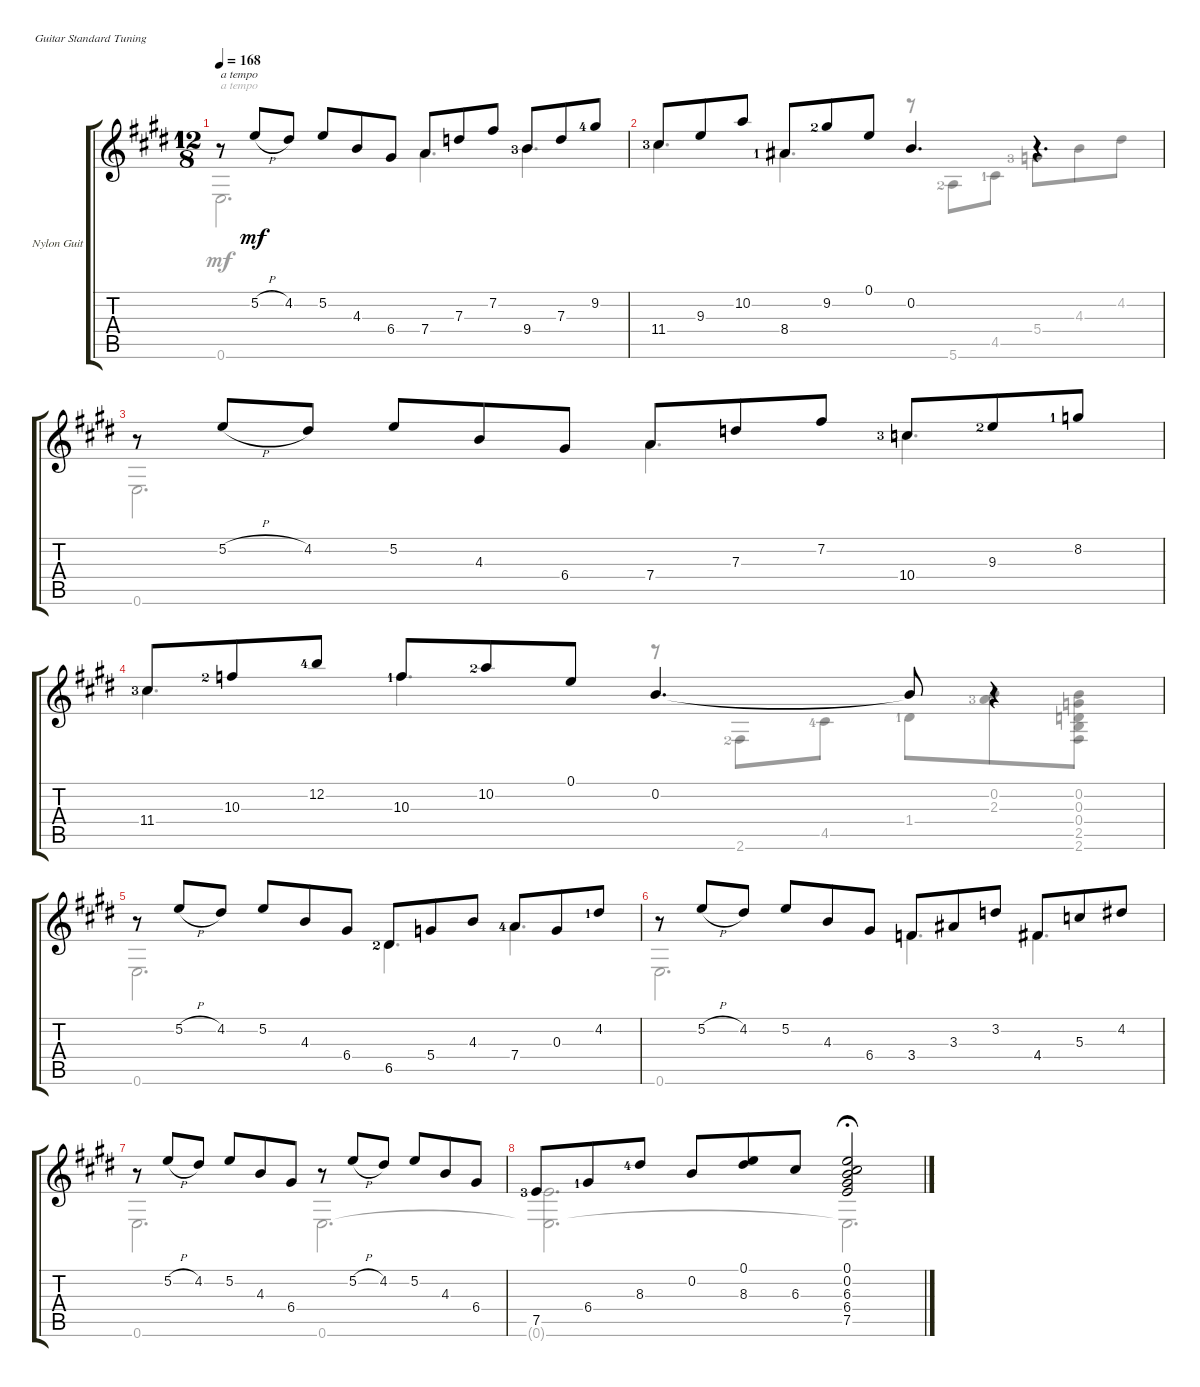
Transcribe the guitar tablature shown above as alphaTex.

\defaultSystemsLayout 4
\bracketExtendMode groupsimilarinstruments
\firstSystemTrackNameOrientation horizontal
\otherSystemsTrackNameOrientation horizontal
\track ("Nylon Guitar" "Nylon Guit") {instrument acousticguitarsteel}
\staff {score tabs}
\tuning (E4 B3 G3 D3 A2 E2)
\voice
\ts (12 8)
\tempo 168
\clef g2
\scale
0.281467
\ks e
r.8{txt "a tempo" dy mf} 5.2{h}.8 4.2.8 5.2.8 4.3.8 6.4.8 7.4.8 7.3.8 7.2.8 9.4{lf 4}.8 7.3.8 9.2{lf 5}.8 |
\scale
0.377602 11.4{lf 4}.8 9.3.8 10.2.8 8.4{lf 2}.8 9.2{lf 3}.8 0.1.8 0.2.4{d} r.4{d} |
\scale
0.321394 r.8 5.2{h}.8 4.2.8 5.2.8 4.3.8 6.4.8 7.4.8 7.3.8 7.2.8 10.4{lf 4}.8 9.3{lf 3}.8 8.2{lf 2}.8 |
\scale
0.415295 11.4{lf 4}.8 10.3{lf 3}.8 12.2{lf 5}.8 10.3{lf 2}.8 10.2{lf 3}.8 0.1.8 0.2.4{d} 0.2{t}.8 r.4 |
\scale
0.263311 r.8 5.2{h}.8 4.2.8 5.2.8 4.3.8 6.4.8 6.5{lf 3}.8 5.4.8 4.3.8 7.4{lf 5}.8 0.3.8 4.2{lf 2}.8 |
\scale
0.344456 r.8 5.2{h}.8 4.2.8 5.2.8 4.3.8 6.4.8 3.4.8 3.3.8 3.2.8 4.4.8 5.3.8 4.2.8 |
\scale
0.266954 r.8 5.2{h}.8 4.2.8 5.2.8 4.3.8 6.4.8 r.8 5.2{h}.8 4.2.8 5.2.8 4.3.8 6.4.8 |
\scale
0.38859 7.5{lf 4}.8 6.4{lf 2}.8 8.3{lf 5}.8 0.2.8 (8.3 0.1).8 6.3.8 (0.2 0.1 7.5 6.4 6.3).2{fermata (medium 1)}
\voice
\clef g2
\ottava regular
\simile none
\scale
0.281467
\ks e
0.6.2{d txt "a tempo" dy mf} 7.4.4{d} 9.4{lf 4}.4{d} |
\scale
0.377602 11.4{lf 4}.4{d} 8.4{lf 2}.4{d} r.8 5.6{lf 3}.8 4.5{lf 2}.8 5.4{lf 4}.8 4.3.8 4.2.8 |
\scale
0.321394 0.6.2{d} 7.4.4{d} 10.4{lf 4}.4{d} |
\scale
0.415295 11.4{lf 4}.4{d} 10.3{lf 2}.4{d} r.8 2.6{lf 3}.8 4.5{lf 5}.8 1.4{lf 2}.8 (0.2 2.3{lf 4}).8 (0.2 0.3 0.4 2.5 2.6).8 |
\scale
0.263311 0.6.2{d} 6.5{lf 3}.4{d} 7.4{lf 5}.4{d} |
\scale
0.344456 0.6.2{d} 3.4.4{d} 4.4.4{d} |
\scale
0.266954 0.6.2{d} 0.6.2{d} |
\scale
0.38859 (0.6{t} 7.5{lf 4}).2{d} 0.6{t}.2{d fermata (medium 1)}
